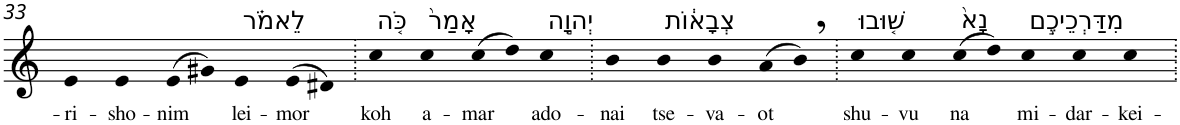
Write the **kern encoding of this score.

**kern	**text
*part1	*part1
*staff1	*staff1
*I"Piano	*
*I'Pno	*
!!LO:PB:g=z
*clefG2	*
*k[]	*
=33	=33
!	!LO:LY:b
4e	-ri-
!	!LO:LY:b
4e	-sho-
!	!LO:LY:b
(>8e	-nim
8g#X)	.
!LO:TX:a:t=לֵאמֹ֗ר	!
!	!LO:LY:b
4e	lei-
!	!LO:LY:b
(>8e	-mor
8d#X)	.
=34.	=34.
!LO:TX:a:t=כֹּ֤ה	!
!	!LO:LY:b
4cc	koh
!LO:TX:a:t=אָמַר֙	!
!	!LO:LY:b
4cc	a-
!	!LO:LY:b
(>8cc	-mar
8dd)	.
!LO:TX:a:t=יְהוָ֣ה	!
!	!LO:LY:b
4cc	ado-
=35.	=35.
!	!LO:LY:b
4b	-nai
!LO:TX:a:t=צְבָא֔וֹת	!
!	!LO:LY:b
4b	tse-
!	!LO:LY:b
4b	-va-
!	!LO:LY:b
(>8a	-ot
8b,)	.
=36.	=36.
!LO:TX:a:t=שׁ֤וּבוּ	!
!	!LO:LY:b
4cc	shu-
!	!LO:LY:b
4cc	-vu
!LO:TX:a:t=נָא֙	!
!	!LO:LY:b
(>8cc	na
8dd)	.
!LO:TX:a:t=מִדַּרְכֵיכֶ֣ם	!
!	!LO:LY:b
4cc	mi-
!	!LO:LY:b
4cc	-dar-
!	!LO:LY:b
4cc	-kei-
=.	=.
*-	*-
